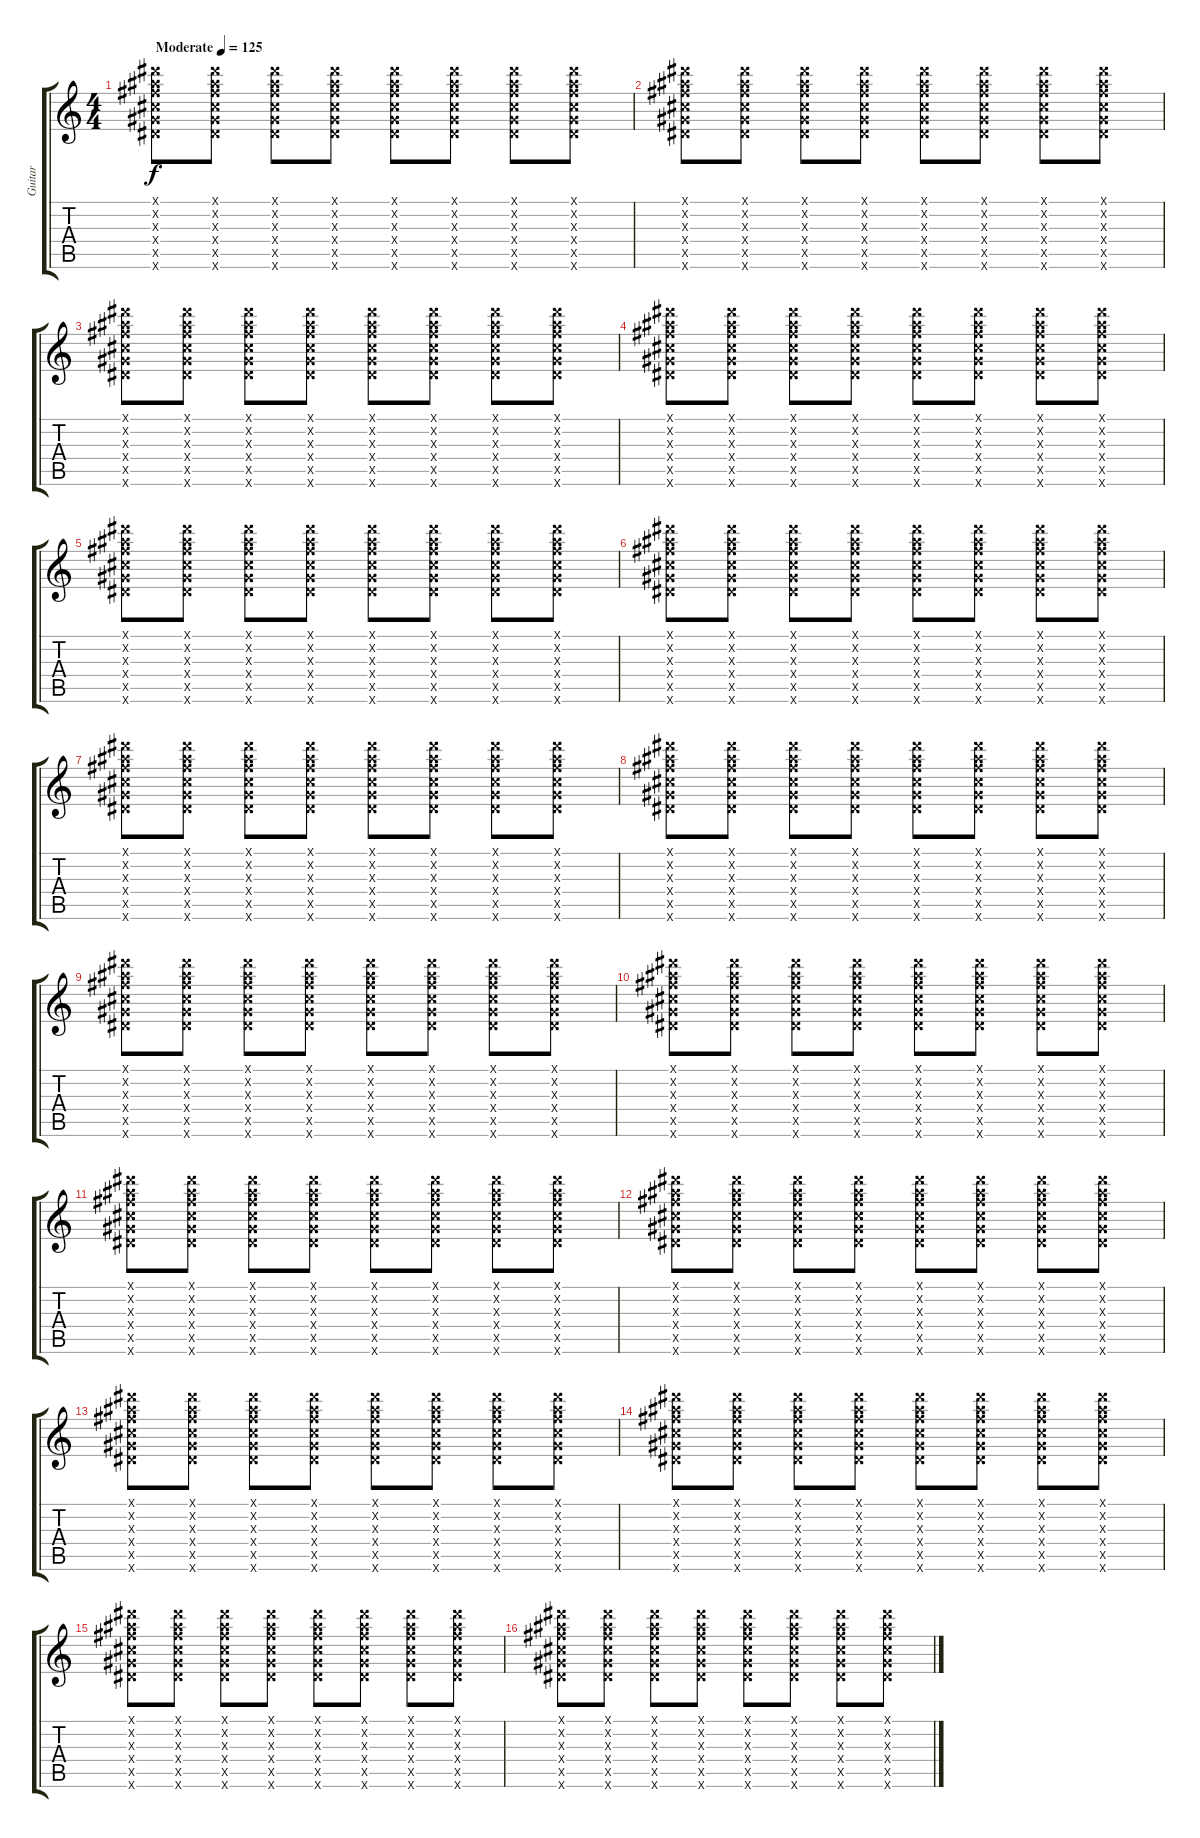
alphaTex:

\track ("Guitar" "Guitar") {instrument distortionguitar}
\staff {score tabs}
\tuning (E4 B3 G3 D3 A2 E2) {hide}
\ts (4 4)
\tempo (125 "Moderate")
\clef g2
\ks c
(11.1{x} 11.2{x} 11.3{x} 11.4{x} 11.5{x} 11.6{x}).8{dy f instrument distortionguitar} (11.1{x} 11.2{x} 11.3{x} 11.4{x} 11.5{x} 11.6{x}).8 (11.1{x} 11.2{x} 11.3{x} 11.4{x} 11.5{x} 11.6{x}).8 (11.1{x} 11.2{x} 11.3{x} 11.4{x} 11.5{x} 11.6{x}).8 (11.1{x} 11.2{x} 11.3{x} 11.4{x} 11.5{x} 11.6{x}).8 (11.1{x} 11.2{x} 11.3{x} 11.4{x} 11.5{x} 11.6{x}).8 (11.1{x} 11.2{x} 11.3{x} 11.4{x} 11.5{x} 11.6{x}).8 (11.1{x} 11.2{x} 11.3{x} 11.4{x} 11.5{x} 11.6{x}).8 |
(11.1{x} 11.2{x} 11.3{x} 11.4{x} 11.5{x} 11.6{x}).8 (11.1{x} 11.2{x} 11.3{x} 11.4{x} 11.5{x} 11.6{x}).8 (11.1{x} 11.2{x} 11.3{x} 11.4{x} 11.5{x} 11.6{x}).8 (11.1{x} 11.2{x} 11.3{x} 11.4{x} 11.5{x} 11.6{x}).8 (11.1{x} 11.2{x} 11.3{x} 11.4{x} 11.5{x} 11.6{x}).8 (11.1{x} 11.2{x} 11.3{x} 11.4{x} 11.5{x} 11.6{x}).8 (11.1{x} 11.2{x} 11.3{x} 11.4{x} 11.5{x} 11.6{x}).8 (11.1{x} 11.2{x} 11.3{x} 11.4{x} 11.5{x} 11.6{x}).8 |
(11.1{x} 11.2{x} 11.3{x} 11.4{x} 11.5{x} 11.6{x}).8 (11.1{x} 11.2{x} 11.3{x} 11.4{x} 11.5{x} 11.6{x}).8 (11.1{x} 11.2{x} 11.3{x} 11.4{x} 11.5{x} 11.6{x}).8 (11.1{x} 11.2{x} 11.3{x} 11.4{x} 11.5{x} 11.6{x}).8 (11.1{x} 11.2{x} 11.3{x} 11.4{x} 11.5{x} 11.6{x}).8 (11.1{x} 11.2{x} 11.3{x} 11.4{x} 11.5{x} 11.6{x}).8 (11.1{x} 11.2{x} 11.3{x} 11.4{x} 11.5{x} 11.6{x}).8 (11.1{x} 11.2{x} 11.3{x} 11.4{x} 11.5{x} 11.6{x}).8 |
(11.1{x} 11.2{x} 11.3{x} 11.4{x} 11.5{x} 11.6{x}).8 (11.1{x} 11.2{x} 11.3{x} 11.4{x} 11.5{x} 11.6{x}).8 (11.1{x} 11.2{x} 11.3{x} 11.4{x} 11.5{x} 11.6{x}).8 (11.1{x} 11.2{x} 11.3{x} 11.4{x} 11.5{x} 11.6{x}).8 (11.1{x} 11.2{x} 11.3{x} 11.4{x} 11.5{x} 11.6{x}).8 (11.1{x} 11.2{x} 11.3{x} 11.4{x} 11.5{x} 11.6{x}).8 (11.1{x} 11.2{x} 11.3{x} 11.4{x} 11.5{x} 11.6{x}).8 (11.1{x} 11.2{x} 11.3{x} 11.4{x} 11.5{x} 11.6{x}).8 |
(11.1{x} 11.2{x} 11.3{x} 11.4{x} 11.5{x} 11.6{x}).8 (11.1{x} 11.2{x} 11.3{x} 11.4{x} 11.5{x} 11.6{x}).8 (11.1{x} 11.2{x} 11.3{x} 11.4{x} 11.5{x} 11.6{x}).8 (11.1{x} 11.2{x} 11.3{x} 11.4{x} 11.5{x} 11.6{x}).8 (11.1{x} 11.2{x} 11.3{x} 11.4{x} 11.5{x} 11.6{x}).8 (11.1{x} 11.2{x} 11.3{x} 11.4{x} 11.5{x} 11.6{x}).8 (11.1{x} 11.2{x} 11.3{x} 11.4{x} 11.5{x} 11.6{x}).8 (11.1{x} 11.2{x} 11.3{x} 11.4{x} 11.5{x} 11.6{x}).8 |
(11.1{x} 11.2{x} 11.3{x} 11.4{x} 11.5{x} 11.6{x}).8 (11.1{x} 11.2{x} 11.3{x} 11.4{x} 11.5{x} 11.6{x}).8 (11.1{x} 11.2{x} 11.3{x} 11.4{x} 11.5{x} 11.6{x}).8 (11.1{x} 11.2{x} 11.3{x} 11.4{x} 11.5{x} 11.6{x}).8 (11.1{x} 11.2{x} 11.3{x} 11.4{x} 11.5{x} 11.6{x}).8 (11.1{x} 11.2{x} 11.3{x} 11.4{x} 11.5{x} 11.6{x}).8 (11.1{x} 11.2{x} 11.3{x} 11.4{x} 11.5{x} 11.6{x}).8 (11.1{x} 11.2{x} 11.3{x} 11.4{x} 11.5{x} 11.6{x}).8 |
(11.1{x} 11.2{x} 11.3{x} 11.4{x} 11.5{x} 11.6{x}).8 (11.1{x} 11.2{x} 11.3{x} 11.4{x} 11.5{x} 11.6{x}).8 (11.1{x} 11.2{x} 11.3{x} 11.4{x} 11.5{x} 11.6{x}).8 (11.1{x} 11.2{x} 11.3{x} 11.4{x} 11.5{x} 11.6{x}).8 (11.1{x} 11.2{x} 11.3{x} 11.4{x} 11.5{x} 11.6{x}).8 (11.1{x} 11.2{x} 11.3{x} 11.4{x} 11.5{x} 11.6{x}).8 (11.1{x} 11.2{x} 11.3{x} 11.4{x} 11.5{x} 11.6{x}).8 (11.1{x} 11.2{x} 11.3{x} 11.4{x} 11.5{x} 11.6{x}).8 |
(11.1{x} 11.2{x} 11.3{x} 11.4{x} 11.5{x} 11.6{x}).8 (11.1{x} 11.2{x} 11.3{x} 11.4{x} 11.5{x} 11.6{x}).8 (11.1{x} 11.2{x} 11.3{x} 11.4{x} 11.5{x} 11.6{x}).8 (11.1{x} 11.2{x} 11.3{x} 11.4{x} 11.5{x} 11.6{x}).8 (11.1{x} 11.2{x} 11.3{x} 11.4{x} 11.5{x} 11.6{x}).8 (11.1{x} 11.2{x} 11.3{x} 11.4{x} 11.5{x} 11.6{x}).8 (11.1{x} 11.2{x} 11.3{x} 11.4{x} 11.5{x} 11.6{x}).8 (11.1{x} 11.2{x} 11.3{x} 11.4{x} 11.5{x} 11.6{x}).8 |
(11.1{x} 11.2{x} 11.3{x} 11.4{x} 11.5{x} 11.6{x}).8 (11.1{x} 11.2{x} 11.3{x} 11.4{x} 11.5{x} 11.6{x}).8 (11.1{x} 11.2{x} 11.3{x} 11.4{x} 11.5{x} 11.6{x}).8 (11.1{x} 11.2{x} 11.3{x} 11.4{x} 11.5{x} 11.6{x}).8 (11.1{x} 11.2{x} 11.3{x} 11.4{x} 11.5{x} 11.6{x}).8 (11.1{x} 11.2{x} 11.3{x} 11.4{x} 11.5{x} 11.6{x}).8 (11.1{x} 11.2{x} 11.3{x} 11.4{x} 11.5{x} 11.6{x}).8 (11.1{x} 11.2{x} 11.3{x} 11.4{x} 11.5{x} 11.6{x}).8 |
(11.1{x} 11.2{x} 11.3{x} 11.4{x} 11.5{x} 11.6{x}).8 (11.1{x} 11.2{x} 11.3{x} 11.4{x} 11.5{x} 11.6{x}).8 (11.1{x} 11.2{x} 11.3{x} 11.4{x} 11.5{x} 11.6{x}).8 (11.1{x} 11.2{x} 11.3{x} 11.4{x} 11.5{x} 11.6{x}).8 (11.1{x} 11.2{x} 11.3{x} 11.4{x} 11.5{x} 11.6{x}).8 (11.1{x} 11.2{x} 11.3{x} 11.4{x} 11.5{x} 11.6{x}).8 (11.1{x} 11.2{x} 11.3{x} 11.4{x} 11.5{x} 11.6{x}).8 (11.1{x} 11.2{x} 11.3{x} 11.4{x} 11.5{x} 11.6{x}).8 |
(11.1{x} 11.2{x} 11.3{x} 11.4{x} 11.5{x} 11.6{x}).8 (11.1{x} 11.2{x} 11.3{x} 11.4{x} 11.5{x} 11.6{x}).8 (11.1{x} 11.2{x} 11.3{x} 11.4{x} 11.5{x} 11.6{x}).8 (11.1{x} 11.2{x} 11.3{x} 11.4{x} 11.5{x} 11.6{x}).8 (11.1{x} 11.2{x} 11.3{x} 11.4{x} 11.5{x} 11.6{x}).8 (11.1{x} 11.2{x} 11.3{x} 11.4{x} 11.5{x} 11.6{x}).8 (11.1{x} 11.2{x} 11.3{x} 11.4{x} 11.5{x} 11.6{x}).8 (11.1{x} 11.2{x} 11.3{x} 11.4{x} 11.5{x} 11.6{x}).8 |
(11.1{x} 11.2{x} 11.3{x} 11.4{x} 11.5{x} 11.6{x}).8 (11.1{x} 11.2{x} 11.3{x} 11.4{x} 11.5{x} 11.6{x}).8 (11.1{x} 11.2{x} 11.3{x} 11.4{x} 11.5{x} 11.6{x}).8 (11.1{x} 11.2{x} 11.3{x} 11.4{x} 11.5{x} 11.6{x}).8 (11.1{x} 11.2{x} 11.3{x} 11.4{x} 11.5{x} 11.6{x}).8 (11.1{x} 11.2{x} 11.3{x} 11.4{x} 11.5{x} 11.6{x}).8 (11.1{x} 11.2{x} 11.3{x} 11.4{x} 11.5{x} 11.6{x}).8 (11.1{x} 11.2{x} 11.3{x} 11.4{x} 11.5{x} 11.6{x}).8 |
(11.1{x} 11.2{x} 11.3{x} 11.4{x} 11.5{x} 11.6{x}).8 (11.1{x} 11.2{x} 11.3{x} 11.4{x} 11.5{x} 11.6{x}).8 (11.1{x} 11.2{x} 11.3{x} 11.4{x} 11.5{x} 11.6{x}).8 (11.1{x} 11.2{x} 11.3{x} 11.4{x} 11.5{x} 11.6{x}).8 (11.1{x} 11.2{x} 11.3{x} 11.4{x} 11.5{x} 11.6{x}).8 (11.1{x} 11.2{x} 11.3{x} 11.4{x} 11.5{x} 11.6{x}).8 (11.1{x} 11.2{x} 11.3{x} 11.4{x} 11.5{x} 11.6{x}).8 (11.1{x} 11.2{x} 11.3{x} 11.4{x} 11.5{x} 11.6{x}).8 |
(11.1{x} 11.2{x} 11.3{x} 11.4{x} 11.5{x} 11.6{x}).8 (11.1{x} 11.2{x} 11.3{x} 11.4{x} 11.5{x} 11.6{x}).8 (11.1{x} 11.2{x} 11.3{x} 11.4{x} 11.5{x} 11.6{x}).8 (11.1{x} 11.2{x} 11.3{x} 11.4{x} 11.5{x} 11.6{x}).8 (11.1{x} 11.2{x} 11.3{x} 11.4{x} 11.5{x} 11.6{x}).8 (11.1{x} 11.2{x} 11.3{x} 11.4{x} 11.5{x} 11.6{x}).8 (11.1{x} 11.2{x} 11.3{x} 11.4{x} 11.5{x} 11.6{x}).8 (11.1{x} 11.2{x} 11.3{x} 11.4{x} 11.5{x} 11.6{x}).8 |
(11.1{x} 11.2{x} 11.3{x} 11.4{x} 11.5{x} 11.6{x}).8 (11.1{x} 11.2{x} 11.3{x} 11.4{x} 11.5{x} 11.6{x}).8 (11.1{x} 11.2{x} 11.3{x} 11.4{x} 11.5{x} 11.6{x}).8 (11.1{x} 11.2{x} 11.3{x} 11.4{x} 11.5{x} 11.6{x}).8 (11.1{x} 11.2{x} 11.3{x} 11.4{x} 11.5{x} 11.6{x}).8 (11.1{x} 11.2{x} 11.3{x} 11.4{x} 11.5{x} 11.6{x}).8 (11.1{x} 11.2{x} 11.3{x} 11.4{x} 11.5{x} 11.6{x}).8 (11.1{x} 11.2{x} 11.3{x} 11.4{x} 11.5{x} 11.6{x}).8 |
(11.1{x} 11.2{x} 11.3{x} 11.4{x} 11.5{x} 11.6{x}).8 (11.1{x} 11.2{x} 11.3{x} 11.4{x} 11.5{x} 11.6{x}).8 (11.1{x} 11.2{x} 11.3{x} 11.4{x} 11.5{x} 11.6{x}).8 (11.1{x} 11.2{x} 11.3{x} 11.4{x} 11.5{x} 11.6{x}).8 (11.1{x} 11.2{x} 11.3{x} 11.4{x} 11.5{x} 11.6{x}).8 (11.1{x} 11.2{x} 11.3{x} 11.4{x} 11.5{x} 11.6{x}).8 (11.1{x} 11.2{x} 11.3{x} 11.4{x} 11.5{x} 11.6{x}).8 (11.1{x} 11.2{x} 11.3{x} 11.4{x} 11.5{x} 11.6{x}).8
